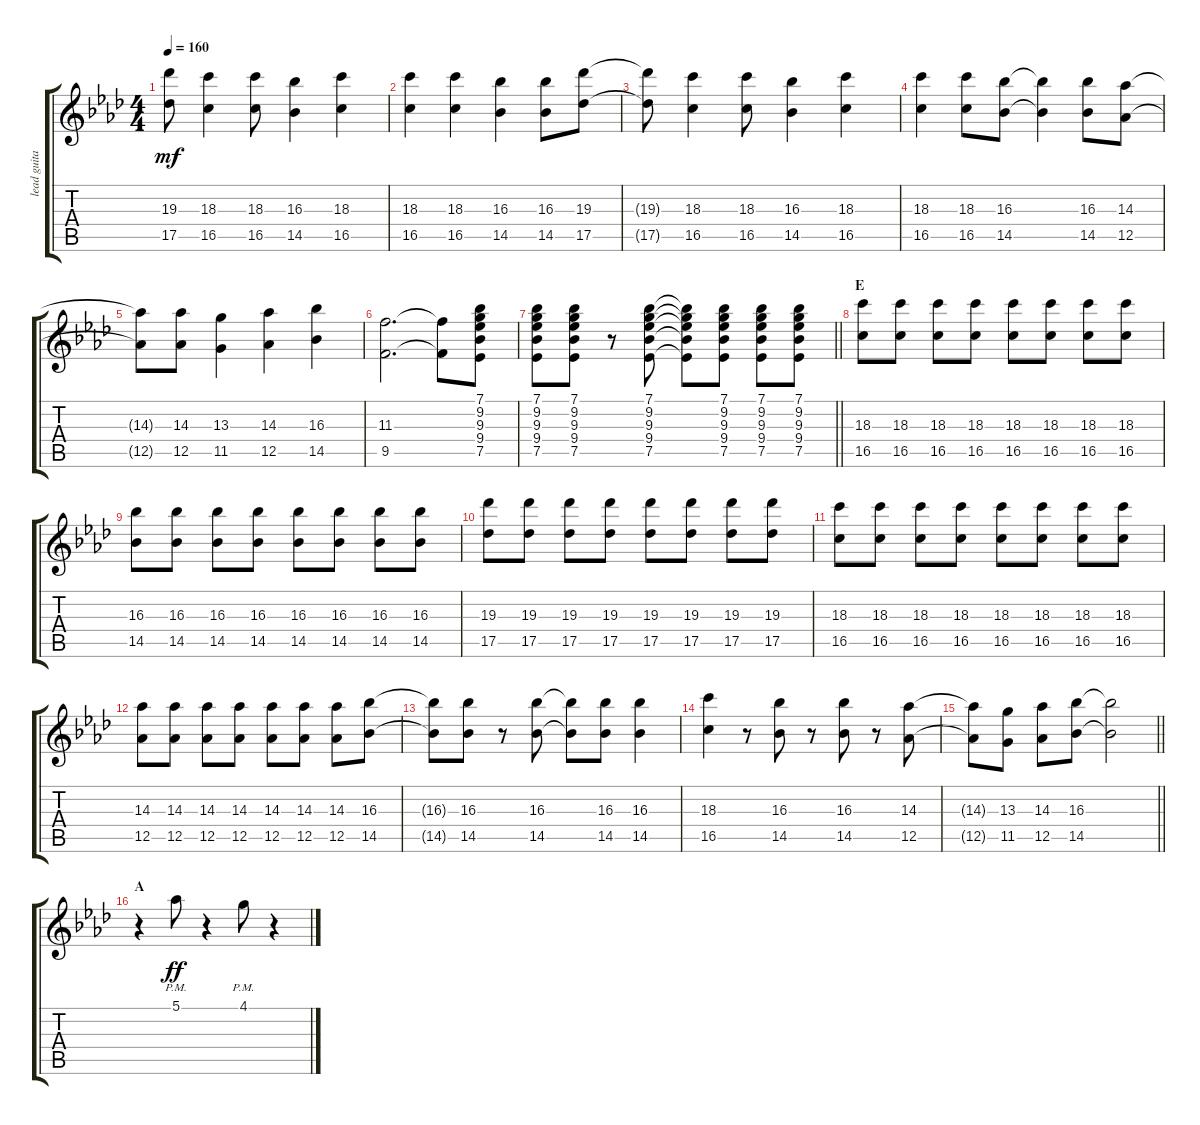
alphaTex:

\track ("lead guitar" "lead guita") {instrument distortionguitar}
\staff {score tabs}
\tuning (Eb4 Bb3 Gb3 Db3 Ab2 Eb2) {hide}
\ts (4 4)
\tempo 160
\clef g2
\ks ab
(19.3{t} 17.5{t}).8{dy mf} (18.3 16.5).4 (18.3 16.5).8 (16.3 14.5).4 (18.3 16.5).4 |
(18.3 16.5).4 (18.3 16.5).4 (16.3 14.5).4 (16.3 14.5).8 (19.3 17.5).8 |
(19.3{t} 17.5{t}).8 (18.3 16.5).4 (18.3 16.5).8 (16.3 14.5).4 (18.3 16.5).4 |
(18.3 16.5).4 (18.3 16.5).8 (16.3 14.5).8 (16.3{t} 14.5{t}).4 (16.3 14.5).8 (14.3 12.5).8 |
(14.3{t} 12.5{t}).8 (14.3 12.5).8 (13.3 11.5).4 (14.3 12.5).4 (16.3 14.5).4 |
(11.3 9.5).2{d} (11.3{t} 9.5{t}).8 (7.1 9.2 9.3 9.4 7.5).8 |
\barLineRight lightlight
(7.1 9.2 9.3 9.4 7.5).8 (7.1 9.2 9.3 9.4 7.5).8 r.8 (7.1 9.2 9.3 9.4 7.5).8 (7.1{t} 9.2{t} 9.3{t} 9.4{t} 7.5{t}).8 (7.1 9.2 9.3 9.4 7.5).8 (7.1 9.2 9.3 9.4 7.5).8 (7.1 9.2 9.3 9.4 7.5).8 |
\section ("" "E")
(18.3 16.5).8 (18.3 16.5).8 (18.3 16.5).8 (18.3 16.5).8 (18.3 16.5).8 (18.3 16.5).8 (18.3 16.5).8 (18.3 16.5).8 |
(16.3 14.5).8 (16.3 14.5).8 (16.3 14.5).8 (16.3 14.5).8 (16.3 14.5).8 (16.3 14.5).8 (16.3 14.5).8 (16.3 14.5).8 |
(19.3 17.5).8 (19.3 17.5).8 (19.3 17.5).8 (19.3 17.5).8 (19.3 17.5).8 (19.3 17.5).8 (19.3 17.5).8 (19.3 17.5).8 |
(18.3 16.5).8 (18.3 16.5).8 (18.3 16.5).8 (18.3 16.5).8 (18.3 16.5).8 (18.3 16.5).8 (18.3 16.5).8 (18.3 16.5).8 |
(14.3 12.5).8 (14.3 12.5).8 (14.3 12.5).8 (14.3 12.5).8 (14.3 12.5).8 (14.3 12.5).8 (14.3 12.5).8 (16.3 14.5).8 |
(16.3{t} 14.5{t}).8 (16.3 14.5).8 r.8 (16.3 14.5).8 (16.3{t} 14.5{t}).8 (16.3 14.5).8 (16.3 14.5).4 |
(18.3 16.5).4 r.8 (16.3 14.5).8 r.8 (16.3 14.5).8 r.8 (14.3 12.5).8 |
\barLineRight lightlight
(14.3{t} 12.5{t}).8 (13.3 11.5).8 (14.3 12.5).8 (16.3 14.5).8 (16.3{t} 14.5{t}).2 |
\section ("" "A")
r.4 5.1{pm}.8{dy ff} r.4 4.1{pm}.8 r.4
